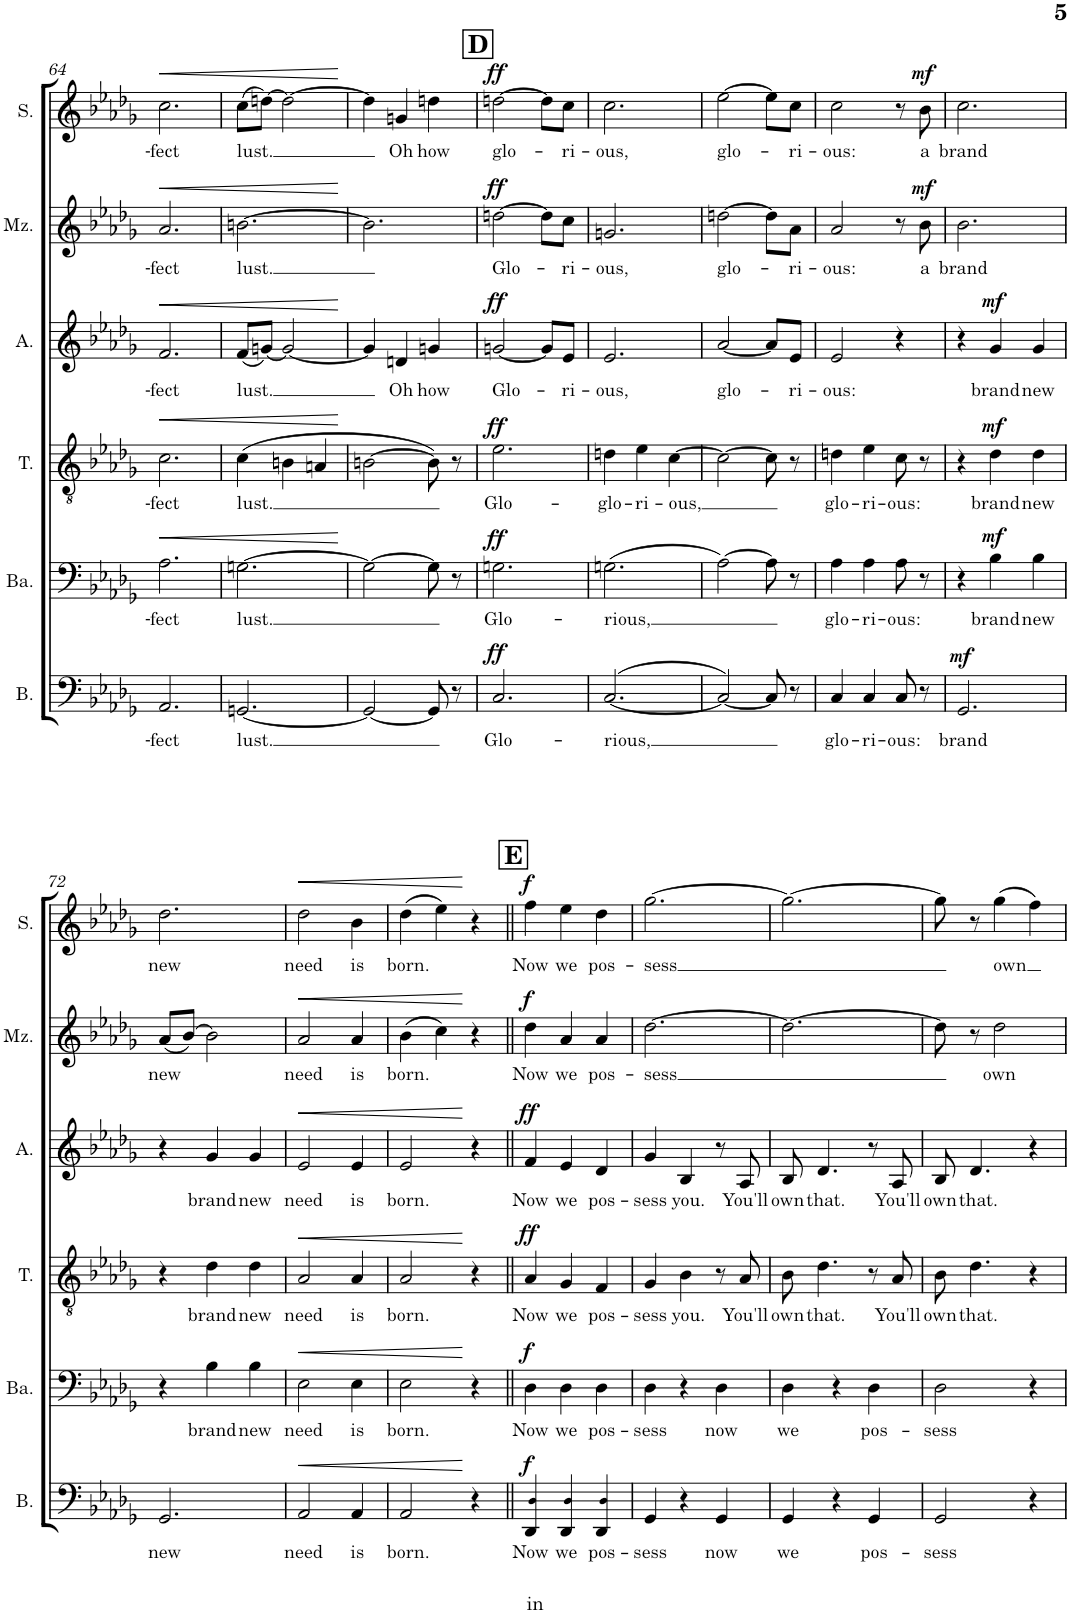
**kern	**text	**dynam	**kern	**text	**dynam	**kern	**text	**dynam	**kern	**text	**dynam	**kern	**text	**dynam	**kern	**text	**dynam
*part6	*part6	*part6	*part5	*part5	*part5	*part4	*part4	*part4	*part3	*part3	*part3	*part2	*part2	*part2	*part1	*part1	*part1
*staff6	*staff6	*staff6	*staff5	*staff5	*staff5	*staff4	*staff4	*staff4	*staff3	*staff3	*staff3	*staff2	*staff2	*staff2	*staff1	*staff1	*staff1
*I"Bass	*	*	*I"Baritone	*	*	*I"Tenor	*	*	*I"Alto	*	*	*I"Mezzo-soprano	*	*	*I"Soprano	*	*
*I'B.	*	*	*I'Ba.	*	*	*I'T.	*	*	*I'A.	*	*	*I'Mz.	*	*	*I'S.	*	*
!!LO:PB:g=z
*clefF4	*	*	*clefF4	*	*	*clefGv2	*	*	*clefG2	*	*	*clefG2	*	*	*clefG2	*	*
*k[b-e-a-d-g-]	*	*	*k[b-e-a-d-g-]	*	*	*k[b-e-a-d-g-]	*	*	*k[b-e-a-d-g-]	*	*	*k[b-e-a-d-g-]	*	*	*k[b-e-a-d-g-]	*	*
*M3/4	*	*	*M3/4	*	*	*M3/4	*	*	*M3/4	*	*	*M3/4	*	*	*M3/4	*	*
=64	=64	=64	=64	=64	=64	=64	=64	=64	=64	=64	=64	=64	=64	=64	=64	=64	=64
!	!LO:LY:b	!	!	!LO:LY:b	!LO:HP:b	!	!LO:LY:b	!LO:HP:b	!	!LO:LY:b	!LO:HP:b	!	!LO:LY:b	!LO:HP:b	!	!LO:LY:b	!LO:HP:b
2.AA-/	-fect	.	2.A-\	-fect	<	2.c\	-fect	<	2.f/	-fect	<	2.a-/	-fect	<	2.cc\	-fect	<
=65	=65	=65	=65	=65	=65	=65	=65	=65	=65	=65	=65	=65	=65	=65	=65	=65	=65
!	!LO:LY:b	!	!	!LO:LY:b	!	!	!LO:LY:b	!	!	!LO:LY:b	!	!	!LO:LY:b	!	!	!LO:LY:b	!
[2.GGn/	lust.	.	[2.Gn\	lust.	.	(4c\	lust.	.	(8f/L	lust.	.	[2.bn\	lust.	.	(8cc\L	lust.	.
.	.	.	.	.	.	.	.	.	[8gn/J)	.	.	.	.	.	[8ddn\J)	.	.
.	.	.	.	.	.	4Bn\	.	.	2g/_	.	.	.	.	.	2dd\_	.	.
.	.	.	.	.	.	4An/	.	.	.	.	.	.	.	.	.	.	.
.	.	.	.	.	[	.	.	[	.	.	[	.	.	[	.	.	[
=66	=66	=66	=66	=66	=66	=66	=66	=66	=66	=66	=66	=66	=66	=66	=66	=66	=66
2GG/_	.	.	2G\_	.	.	[2Bn\	.	.	4g/]	.	.	2.b\]	.	.	4dd\]	.	.
!	!	!	!	!	!	!	!	!	!	!LO:LY:b	!	!	!	!	!	!LO:LY:b	!
.	.	.	.	.	.	.	.	.	4dn/	Oh	.	.	.	.	4gn/	Oh	.
!	!	!	!	!	!	!	!	!	!	!LO:LY:b	!	!	!	!	!	!LO:LY:b	!
8GG/]	.	.	8G\]	.	.	8B\])	.	.	4gn/	how	.	.	.	.	4ddn\	how	.
8r	.	.	8r	.	.	8r	.	.	.	.	.	.	.	.	.	.	.
!!LO:REH:place=s1:a:B:cj:fs=14:t=D
=67	=67	=67	=67	=67	=67	=67	=67	=67	=67	=67	=67	=67	=67	=67	=67	=67	=67
!	!LO:LY:b	!LO:DY:a	!	!LO:LY:b	!LO:DY:a	!	!LO:LY:b	!LO:DY:a	!	!LO:LY:b	!LO:DY:a	!	!LO:LY:b	!LO:DY:a	!	!LO:LY:b	!LO:DY:a
2.C/	Glo-	ff	2.Gn\	Glo-	ff	2.e-\	Glo-	ff	[2gn/	Glo-	ff	[2ddn\	Glo-	ff	[2ddn\	glo-	ff
.	.	.	.	.	.	.	.	.	8g/L]	.	.	8dd\L]	.	.	8dd\L]	.	.
!	!	!	!	!	!	!	!	!	!	!LO:LY:b	!	!	!LO:LY:b	!	!	!LO:LY:b	!
.	.	.	.	.	.	.	.	.	8e-/J	-ri-	.	8cc\J	-ri-	.	8cc\J	-ri-	.
=68	=68	=68	=68	=68	=68	=68	=68	=68	=68	=68	=68	=68	=68	=68	=68	=68	=68
!	!LO:LY:b	!	!	!LO:LY:b	!	!	!LO:LY:b	!	!	!LO:LY:b	!	!	!LO:LY:b	!	!	!LO:LY:b	!
(>[2.C/	-rious,	.	(>2.Gn\	-rious,	.	4dn\	-glo-	.	2.e-/	-ous,	.	2.gn/	-ous,	.	2.cc\	-ous,	.
!	!	!	!	!	!	!	!LO:LY:b	!	!	!	!	!	!	!	!	!	!
.	.	.	.	.	.	4e-\	-ri-	.	.	.	.	.	.	.	.	.	.
!	!	!	!	!	!	!	!LO:LY:b	!	!	!	!	!	!	!	!	!	!
.	.	.	.	.	.	[4c\	-ous,	.	.	.	.	.	.	.	.	.	.
=69	=69	=69	=69	=69	=69	=69	=69	=69	=69	=69	=69	=69	=69	=69	=69	=69	=69
!	!	!	!	!	!	!	!	!	!	!LO:LY:b	!	!	!LO:LY:b	!	!	!LO:LY:b	!
2C/_)	.	.	[2A-\)	.	.	2c\_	.	.	[2a-/	glo-	.	[2ddn\	glo-	.	[2ee-\	glo-	.
8C/]	.	.	8A-\]	.	.	8c\]	.	.	8a-/L]	.	.	8dd\L]	.	.	8ee-\L]	.	.
!	!	!	!	!	!	!	!	!	!	!LO:LY:b	!	!	!LO:LY:b	!	!	!LO:LY:b	!
8r	.	.	8r	.	.	8r	.	.	8e-/J	-ri-	.	8a-\J	-ri-	.	8cc\J	-ri-	.
=70	=70	=70	=70	=70	=70	=70	=70	=70	=70	=70	=70	=70	=70	=70	=70	=70	=70
!	!LO:LY:b	!	!	!LO:LY:b	!	!	!LO:LY:b	!	!	!LO:LY:b	!	!	!LO:LY:b	!	!	!LO:LY:b	!
4C/	glo-	.	4A-\	glo-	.	4dn\	glo-	.	2e-/	-ous:	.	2a-/	-ous:	.	2cc\	-ous:	.
!	!LO:LY:b	!	!	!LO:LY:b	!	!	!LO:LY:b	!	!	!	!	!	!	!	!	!	!
4C/	-ri-	.	4A-\	-ri-	.	4e-\	-ri-	.	.	.	.	.	.	.	.	.	.
!	!LO:LY:b	!	!	!LO:LY:b	!	!	!LO:LY:b	!	!	!	!	!	!	!	!	!	!
8C/	-ous:	.	8A-\	-ous:	.	8c\	-ous:	.	4r	.	.	8r	.	.	8r	.	.
!	!	!	!	!	!	!	!	!	!	!	!	!	!LO:LY:b	!LO:DY:a	!	!LO:LY:b	!LO:DY:a
8r	.	.	8r	.	.	8r	.	.	.	.	.	8b-\	a	mf	8b-\	a	mf
=71	=71	=71	=71	=71	=71	=71	=71	=71	=71	=71	=71	=71	=71	=71	=71	=71	=71
!	!LO:LY:b	!LO:DY:a	!	!	!	!	!	!	!	!	!	!	!LO:LY:b	!	!	!LO:LY:b	!
2.GG-/	brand	mf	4r	.	.	4r	.	.	4r	.	.	2.b-\	brand	.	2.cc\	brand	.
!	!	!	!	!LO:LY:b	!LO:DY:a	!	!LO:LY:b	!LO:DY:a	!	!LO:LY:b	!LO:DY:a	!	!	!	!	!	!
.	.	.	4B-\	brand	mf	4d-\	brand	mf	4g-/	brand	mf	.	.	.	.	.	.
!	!	!	!	!LO:LY:b	!	!	!LO:LY:b	!	!	!LO:LY:b	!	!	!	!	!	!	!
.	.	.	4B-\	new	.	4d-\	new	.	4g-/	new	.	.	.	.	.	.	.
!!LO:LB:g=z
=72	=72	=72	=72	=72	=72	=72	=72	=72	=72	=72	=72	=72	=72	=72	=72	=72	=72
!	!LO:LY:b	!	!	!	!	!	!	!	!	!	!	!	!LO:LY:b	!	!	!LO:LY:b	!
2.GG-/	new	.	4r	.	.	4r	.	.	4r	.	.	(8a-/L	new	.	2.dd-\	new	.
.	.	.	.	.	.	.	.	.	.	.	.	[8b-/J)	.	.	.	.	.
!	!	!	!	!LO:LY:b	!	!	!LO:LY:b	!	!	!LO:LY:b	!	!	!	!	!	!	!
.	.	.	4B-\	brand	.	4d-\	brand	.	4g-/	brand	.	2b-\]	.	.	.	.	.
!	!	!	!	!LO:LY:b	!	!	!LO:LY:b	!	!	!LO:LY:b	!	!	!	!	!	!	!
.	.	.	4B-\	new	.	4d-\	new	.	4g-/	new	.	.	.	.	.	.	.
=73	=73	=73	=73	=73	=73	=73	=73	=73	=73	=73	=73	=73	=73	=73	=73	=73	=73
!	!LO:LY:b	!LO:HP:b	!	!LO:LY:b	!LO:HP:b	!	!LO:LY:b	!LO:HP:b	!	!LO:LY:b	!LO:HP:b	!	!LO:LY:b	!LO:HP:b	!	!LO:LY:b	!LO:HP:b
2AA-/	need	<	2E-\	need	<	2A-/	need	<	2e-/	need	<	2a-/	need	<	2dd-\	need	<
!	!LO:LY:b	!	!	!LO:LY:b	!	!	!LO:LY:b	!	!	!LO:LY:b	!	!	!LO:LY:b	!	!	!LO:LY:b	!
4AA-/	is	.	4E-\	is	.	4A-/	is	.	4e-/	is	.	4a-/	is	.	4b-\	is	.
=74	=74	=74	=74	=74	=74	=74	=74	=74	=74	=74	=74	=74	=74	=74	=74	=74	=74
!	!LO:LY:b	!	!	!LO:LY:b	!	!	!LO:LY:b	!	!	!LO:LY:b	!	!	!LO:LY:b	!	!	!LO:LY:b	!
2AA-/	born.	.	2E-\	born.	.	2A-/	born.	.	2e-/	born.	.	(4b-\	born.	.	(4dd-\	born.	.
.	.	.	.	.	.	.	.	.	.	.	.	4cc\)	.	.	4ee-\)	.	.
4r	.	[	4r	.	[	4r	.	[	4r	.	[	4r	.	[	4r	.	[
!!LO:REH:place=s1:a:B:cj:fs=14:t=E
=75||	=75||	=75||	=75||	=75||	=75||	=75||	=75||	=75||	=75||	=75||	=75||	=75||	=75||	=75||	=75||	=75||	=75||
!	!LO:LY:b	!LO:DY:a	!	!LO:LY:b	!LO:DY:a	!	!LO:LY:b	!LO:DY:a	!	!LO:LY:b	!LO:DY:a	!	!LO:LY:b	!LO:DY:a	!	!LO:LY:b	!LO:DY:a
4DD-/ 4D-!/	Now	f	4D-\	Now	f	4A-/	Now	ff	4f/	Now	ff	4dd-\	Now	f	4ff\	Now	f
!	!LO:LY:b	!	!	!LO:LY:b	!	!	!LO:LY:b	!	!	!LO:LY:b	!	!	!LO:LY:b	!	!	!LO:LY:b	!
4DD-/ 4D-!/	we	.	4D-\	we	.	4G-/	we	.	4e-/	we	.	4a-/	we	.	4ee-\	we	.
!	!LO:LY:b	!	!	!LO:LY:b	!	!	!LO:LY:b	!	!	!LO:LY:b	!	!	!LO:LY:b	!	!	!LO:LY:b	!
4DD-/ 4D-!/	pos-	.	4D-\	pos-	.	4F/	pos-	.	4d-/	pos-	.	4a-/	pos-	.	4dd-\	pos-	.
=76	=76	=76	=76	=76	=76	=76	=76	=76	=76	=76	=76	=76	=76	=76	=76	=76	=76
!	!LO:LY:b	!	!	!LO:LY:b	!	!	!LO:LY:b	!	!	!LO:LY:b	!	!	!LO:LY:b	!	!	!LO:LY:b	!
4GG-/	-sess	.	4D-\	-sess	.	4G-/	-sess	.	4g-/	-sess	.	[2.dd-\	-sess	.	[2.gg-\	-sess	.
!	!	!	!	!	!	!	!LO:LY:b	!	!	!LO:LY:b	!	!	!	!	!	!	!
4r	.	.	4r	.	.	4B-\	you.	.	4B-/	you.	.	.	.	.	.	.	.
!	!LO:LY:b	!	!	!LO:LY:b	!	!	!	!	!	!	!	!	!	!	!	!	!
4GG-/	now	.	4D-\	now	.	8r	.	.	8r	.	.	.	.	.	.	.	.
!	!	!	!	!	!	!	!LO:LY:b	!	!	!LO:LY:b	!	!	!	!	!	!	!
.	.	.	.	.	.	8A-/	You'll	.	8A-/	You'll	.	.	.	.	.	.	.
=77	=77	=77	=77	=77	=77	=77	=77	=77	=77	=77	=77	=77	=77	=77	=77	=77	=77
!	!LO:LY:b	!	!	!LO:LY:b	!	!	!LO:LY:b	!	!	!LO:LY:b	!	!	!	!	!	!	!
4GG-/	we	.	4D-\	we	.	8B-\	own	.	8B-/	own	.	2.dd-\_	.	.	2.gg-\_	.	.
!	!	!	!	!	!	!	!LO:LY:b	!	!	!LO:LY:b	!	!	!	!	!	!	!
.	.	.	.	.	.	4.d-\	that.	.	4.d-/	that.	.	.	.	.	.	.	.
4r	.	.	4r	.	.	.	.	.	.	.	.	.	.	.	.	.	.
!	!LO:LY:b	!	!	!LO:LY:b	!	!	!	!	!	!	!	!	!	!	!	!	!
4GG-/	pos-	.	4D-\	pos-	.	8r	.	.	8r	.	.	.	.	.	.	.	.
!	!	!	!	!	!	!	!LO:LY:b	!	!	!LO:LY:b	!	!	!	!	!	!	!
.	.	.	.	.	.	8A-/	You'll	.	8A-/	You'll	.	.	.	.	.	.	.
=78	=78	=78	=78	=78	=78	=78	=78	=78	=78	=78	=78	=78	=78	=78	=78	=78	=78
!	!LO:LY:b	!	!	!LO:LY:b	!	!	!LO:LY:b	!	!	!LO:LY:b	!	!	!	!	!	!	!
2GG-/	-sess	.	2D-\	-sess	.	8B-\	own	.	8B-/	own	.	8dd-\]	.	.	8gg-\]	.	.
!	!	!	!	!	!	!	!LO:LY:b	!	!	!LO:LY:b	!	!	!	!	!	!	!
.	.	.	.	.	.	4.d-\	that.	.	4.d-/	that.	.	8r	.	.	8r	.	.
!	!	!	!	!	!	!	!	!	!	!	!	!	!LO:LY:b	!	!	!LO:LY:b	!
.	.	.	.	.	.	.	.	.	.	.	.	2dd-\	own	.	(4gg-\	own	.
4r	.	.	4r	.	.	4r	.	.	4r	.	.	.	.	.	4ff\)	.	.
=	=	=	=	=	=	=	=	=	=	=	=	=	=	=	=	=	=
*-	*-	*-	*-	*-	*-	*-	*-	*-	*-	*-	*-	*-	*-	*-	*-	*-	*-
